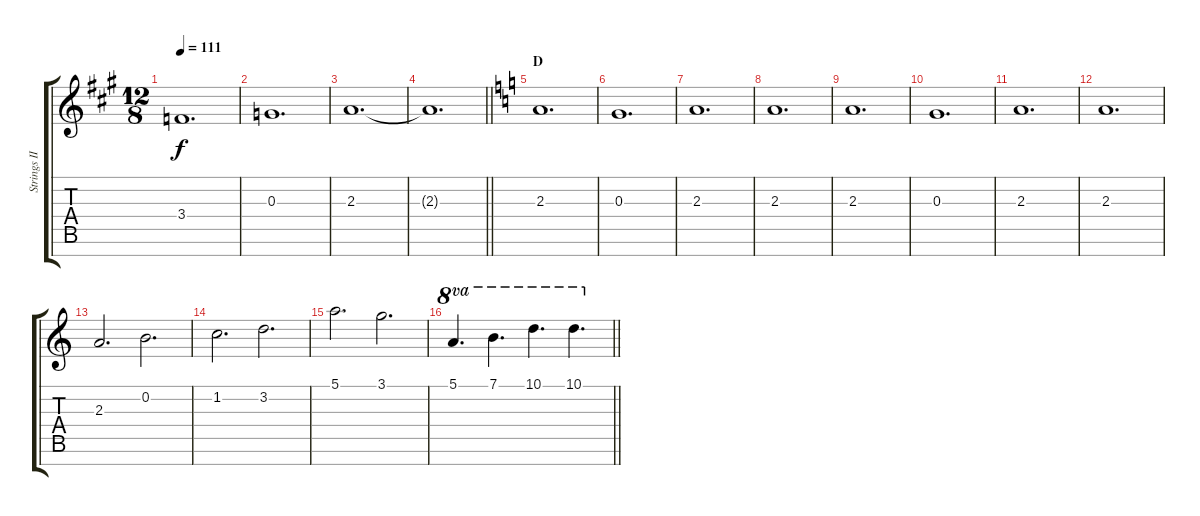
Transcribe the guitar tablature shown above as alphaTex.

\track ("Strings II" "Strings II") {instrument stringensemble1}
\staff {score tabs}
\tuning (E5 B4 G4 D4 A3 E3 B2) {hide}
\ts (12 8)
\tempo 111
\clef g2
\ks a
3.4{t}.1{d dy f} |
0.3.1{d} |
2.3.1{d} |
\barLineRight lightlight
2.3{t}.1{d} |
\section ("" "D")
\ks c
2.3.1{d} |
0.3.1{d} |
2.3.1{d} |
2.3.1{d} |
2.3.1{d} |
0.3.1{d} |
2.3.1{d} |
2.3.1{d} |
2.3.2{d} 0.2.2{d} |
1.2.2{d} 3.2.2{d} |
5.1.2{d} 3.1.2{d} |
\barLineRight lightlight
5.1.4{d ot 8va} 7.1.4{d ot 8va} 10.1.4{d ot 8va} 10.1.4{d ot 8va}
